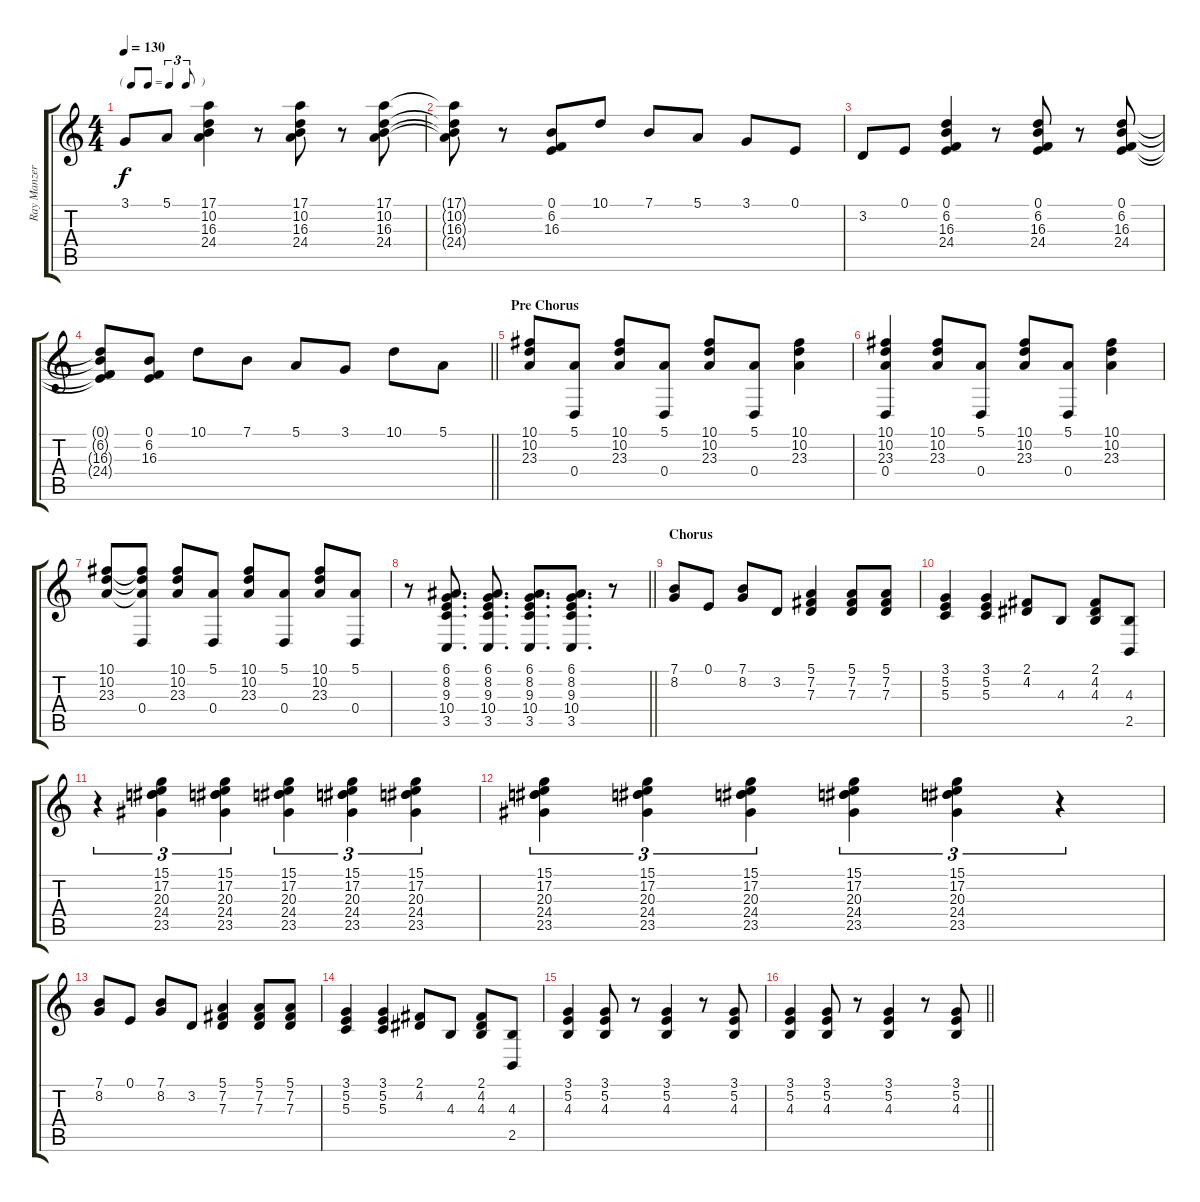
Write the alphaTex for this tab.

\track ("Ray Manzerek" "Ray Manzer") {instrument harpsichord}
\staff {score tabs}
\tuning (E4 B3 G3 D3 A2 E2) {hide}
\ts (4 4)
\tf triplet8th
\tempo 130
\clef g2
\ks c
3.1.8{dy f} 5.1.8 (17.1 10.2 16.3 24.4).4 r.8 (17.1 10.2 16.3 24.4).8 r.8 (17.1 10.2 16.3 24.4).8 |
(17.1{t} 10.2{t} 16.3{t} 24.4{t}).8 r.8 (0.1 6.2 16.3).8 10.1.8 7.1.8 5.1.8 3.1.8 0.1.8 |
3.2.8 0.1.8 (0.1 6.2 16.3 24.4).4 r.8 (0.1 6.2 16.3 24.4).8 r.8 (0.1 6.2 16.3 24.4).8 |
\barLineRight lightlight
(0.1{t} 6.2{t} 16.3{t} 24.4{t}).8 (0.1 6.2 16.3).8 10.1.8 7.1.8 5.1.8 3.1.8 10.1.8 5.1.8 |
\section ("" "Pre Chorus")
(10.1 10.2 23.3).8 (5.1 0.4).8 (10.1 10.2 23.3).8 (5.1 0.4).8 (10.1 10.2 23.3).8 (5.1 0.4).8 (10.1 10.2 23.3).4 |
(10.1 10.2 23.3 0.4).4 (10.1 10.2 23.3).8 (5.1 0.4).8 (10.1 10.2 23.3).8 (5.1 0.4).8 (10.1 10.2 23.3).4 |
(10.1 10.2 23.3).8 (10.1{t} 10.2{t} 23.3{t} 0.4).8 (10.1 10.2 23.3).8 (5.1 0.4).8 (10.1 10.2 23.3).8 (5.1 0.4).8 (10.1 10.2 23.3).8 (5.1 0.4).8 |
\barLineRight lightlight
r.8 (6.1 8.2 9.3 10.4 3.5).8{d} (6.1 8.2 9.3 10.4 3.5).8{d} (6.1 8.2 9.3 10.4 3.5).8{d} (6.1 8.2 9.3 10.4 3.5).8{d} r.8 |
\section ("" "Chorus")
(7.1 8.2).8 0.1.8 (7.1 8.2).8 3.2.8 (5.1 7.2 7.3).4 (5.1 7.2 7.3).8 (5.1 7.2 7.3).8 |
(3.1 5.2 5.3).4 (3.1 5.2 5.3).4 (2.1 4.2).8 4.3.8 (2.1 4.2 4.3).8 (4.3 2.5).8 |
r.4{tu (3 2)} (15.1 17.2 20.3 24.4 23.5).4{tu (3 2)} (15.1 17.2 20.3 24.4 23.5).4{tu (3 2)} (15.1 17.2 20.3 24.4 23.5).4{tu (3 2)} (15.1 17.2 20.3 24.4 23.5).4{tu (3 2)} (15.1 17.2 20.3 24.4 23.5).4{tu (3 2)} |
(15.1 17.2 20.3 24.4 23.5).4{tu (3 2)} (15.1 17.2 20.3 24.4 23.5).4{tu (3 2)} (15.1 17.2 20.3 24.4 23.5).4{tu (3 2)} (15.1 17.2 20.3 24.4 23.5).4{tu (3 2)} (15.1 17.2 20.3 24.4 23.5).4{tu (3 2)} r.4{tu (3 2)} |
(7.1 8.2).8 0.1.8 (7.1 8.2).8 3.2.8 (5.1 7.2 7.3).4 (5.1 7.2 7.3).8 (5.1 7.2 7.3).8 |
(3.1 5.2 5.3).4 (3.1 5.2 5.3).4 (2.1 4.2).8 4.3.8 (2.1 4.2 4.3).8 (4.3 2.5).8 |
(3.1 5.2 4.3).4{volume 12} (3.1 5.2 4.3).8 r.8 (3.1 5.2 4.3).4 r.8 (3.1 5.2 4.3).8 |
\barLineRight lightlight
(3.1 5.2 4.3).4 (3.1 5.2 4.3).8 r.8 (3.1 5.2 4.3).4 r.8 (3.1 5.2 4.3).8
